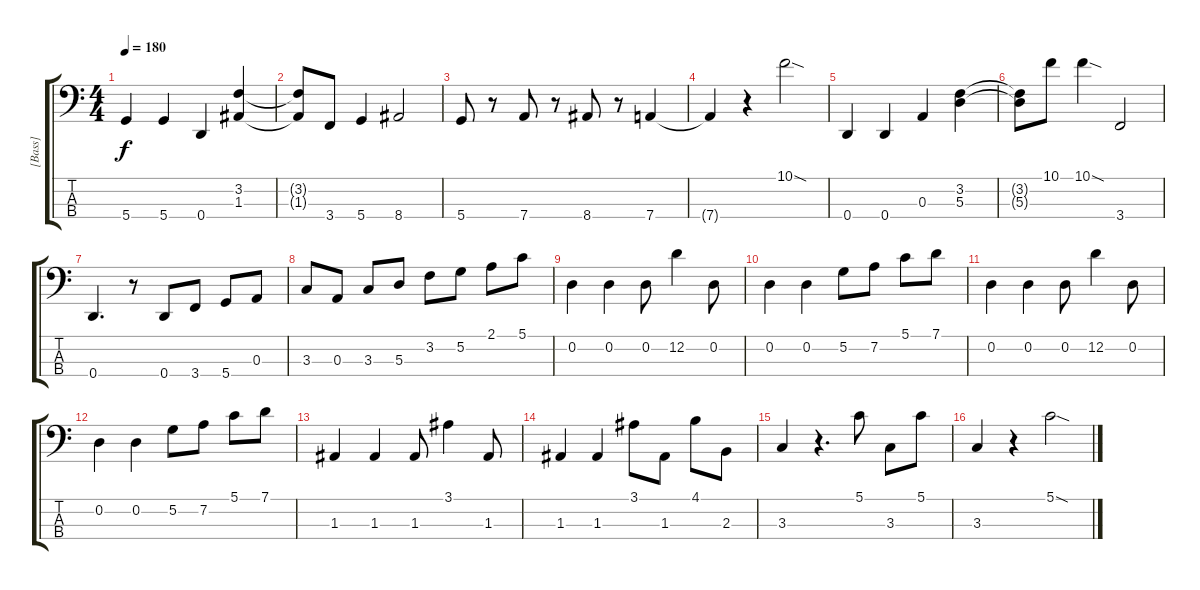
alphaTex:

\track ("[Bass]" "[Bass]") {instrument electricbassfinger}
\staff {score tabs}
\tuning (G2 D2 A1 D1) {hide}
\ts (4 4)
\tempo 180
\clef f4
\ks c
5.4.4{dy f} 5.4.4 0.4.4 (3.2 1.3).4 |
(3.2{t} 1.3{t}).8 3.4.8 5.4.4 8.4.2 |
5.4.8 r.8 7.4.8 r.8 8.4.8 r.8 7.4.4 |
7.4{t}.4 r.4 10.1{sod}.2 |
0.4.4 0.4.4 0.3.4 (3.2 5.3).4 |
(3.2{t} 5.3{t}).8 10.1.8 10.1{sod}.4 3.4.2 |
0.4.4{d} r.8 0.4.8 3.4.8 5.4.8 0.3.8 |
3.3.8 0.3.8 3.3.8 5.3.8 3.2.8 5.2.8 2.1.8 5.1.8 |
0.2.4 0.2.4 0.2.8 12.2.4 0.2.8 |
0.2.4 0.2.4 5.2.8 7.2.8 5.1.8 7.1.8 |
0.2.4 0.2.4 0.2.8 12.2.4 0.2.8 |
0.2.4 0.2.4 5.2.8 7.2.8 5.1.8 7.1.8 |
1.3.4 1.3.4 1.3.8 3.1.4 1.3.8 |
1.3.4 1.3.4 3.1.8 1.3.8 4.1.8 2.3.8 |
3.3.4 r.4{d} 5.1.8 3.3.8 5.1.8 |
3.3.4 r.4 5.1{sod}.2
